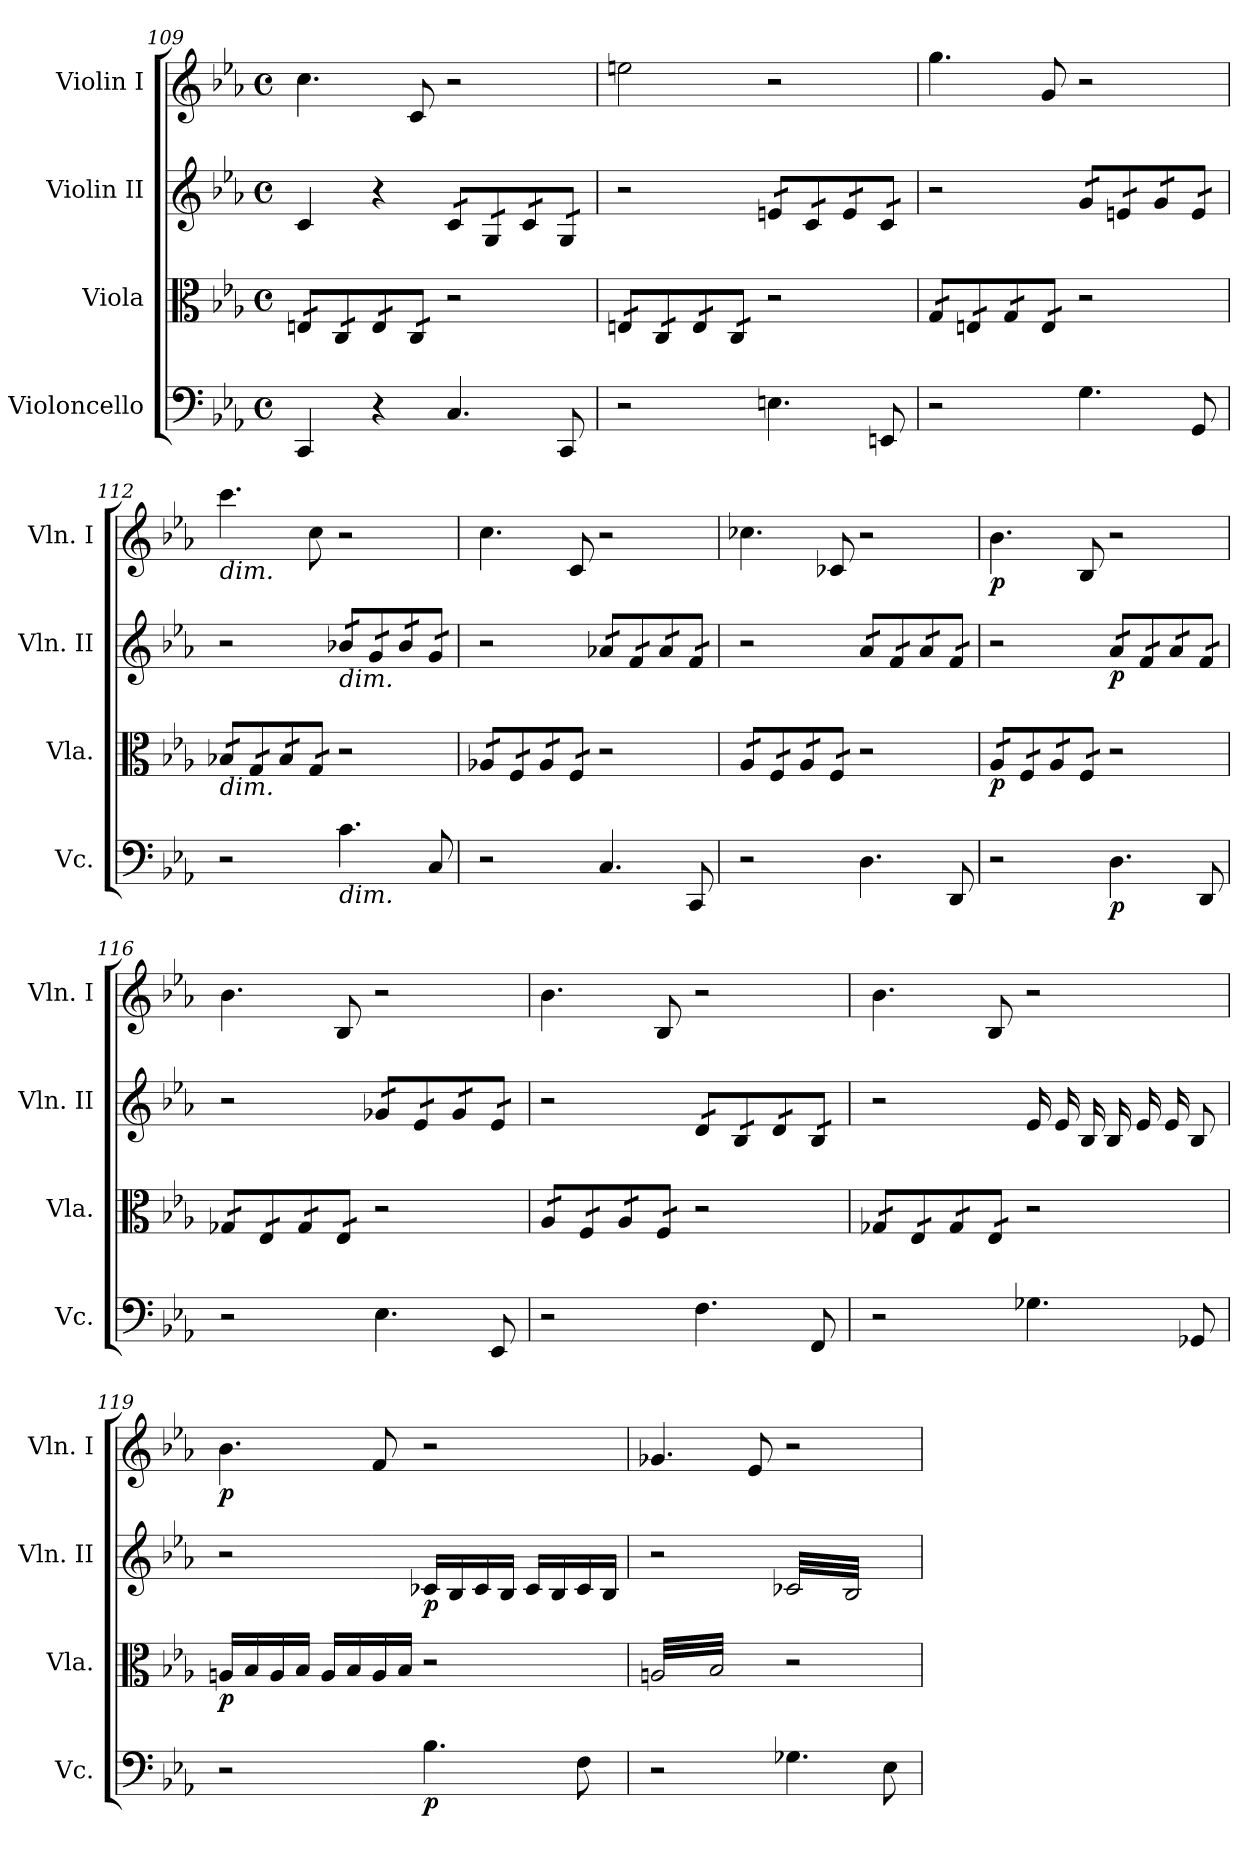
**kern	**dynam	**kern	**dynam	**kern	**dynam	**kern	**dynam
*part4	*part4	*part3	*part3	*part2	*part2	*part1	*part1
*staff4	*staff4	*staff3	*staff3	*staff2	*staff2	*staff1	*staff1
*I"Violoncello	*	*I"Viola	*	*I"Violin II	*	*I"Violin I	*
*I'Vc.	*	*I'Vla.	*	*I'Vln. II	*	*I'Vln. I	*
*clefF4	*	*clefC3	*	*clefG2	*	*clefG2	*
*k[b-e-a-]	*	*k[b-e-a-]	*	*k[b-e-a-]	*	*k[b-e-a-]	*
*E-:	*	*E-:	*	*E-:	*	*E-:	*
*M4/4	*	*M4/4	*	*M4/4	*	*M4/4	*
*met(c)	*	*met(c)	*	*met(c)	*	*met(c)	*
=109	=109	=109	=109	=109	=109	=109	=109
*	*	*tremolo	*	*	*	*	*
4CC/	.	16En/LL	.	4c/	.	4.cc\	.
.	.	16En/	.	.	.	.	.
.	.	16C/	.	.	.	.	.
.	.	16C/	.	.	.	.	.
4r	.	16E/	.	4r	.	.	.
.	.	16E/	.	.	.	.	.
.	.	16C/	.	.	.	8c/	.
.	.	16C/JJ	.	.	.	.	.
*	*	*	*	*tremolo	*	*	*
4.C/	.	2r	.	16c/LL	.	2r	.
.	.	.	.	16c/	.	.	.
.	.	.	.	16G/	.	.	.
.	.	.	.	16G/	.	.	.
.	.	.	.	16c/	.	.	.
.	.	.	.	16c/	.	.	.
8CC/	.	.	.	16G/	.	.	.
.	.	.	.	16G/JJ	.	.	.
=110	=110	=110	=110	=110	=110	=110	=110
2r	.	16En/LL	.	2r	.	2een\	.
.	.	16En/	.	.	.	.	.
.	.	16C/	.	.	.	.	.
.	.	16C/	.	.	.	.	.
.	.	16E/	.	.	.	.	.
.	.	16E/	.	.	.	.	.
.	.	16C/	.	.	.	.	.
.	.	16C/JJ	.	.	.	.	.
4.En\	.	2r	.	16en/LL	.	2r	.
.	.	.	.	16en/	.	.	.
.	.	.	.	16c/	.	.	.
.	.	.	.	16c/	.	.	.
.	.	.	.	16e/	.	.	.
.	.	.	.	16e/	.	.	.
8EEn/	.	.	.	16c/	.	.	.
.	.	.	.	16c/JJ	.	.	.
=111	=111	=111	=111	=111	=111	=111	=111
2r	.	16G/LL	.	2r	.	4.gg\	.
.	.	16G/	.	.	.	.	.
.	.	16En/	.	.	.	.	.
.	.	16En/	.	.	.	.	.
.	.	16G/	.	.	.	.	.
.	.	16G/	.	.	.	.	.
.	.	16E/	.	.	.	8g/	.
.	.	16E/JJ	.	.	.	.	.
4.G\	.	2r	.	16g/LL	.	2r	.
.	.	.	.	16g/	.	.	.
.	.	.	.	16en/	.	.	.
.	.	.	.	16en/	.	.	.
.	.	.	.	16g/	.	.	.
.	.	.	.	16g/	.	.	.
8GG/	.	.	.	16e/	.	.	.
.	.	.	.	16e/JJ	.	.	.
=112	=112	=112	=112	=112	=112	=112	=112
!	!	!	!	!	!	!LO:TX:b:i:t=dim.	!
!	!	!LO:TX:b:i:t=dim.	!	!	!	!	!
2r	.	16B-X/LL	.	2r	.	4.ccc\	.
.	.	16B-X/	.	.	.	.	.
.	.	16G/	.	.	.	.	.
.	.	16G/	.	.	.	.	.
.	.	16B-/	.	.	.	.	.
.	.	16B-/	.	.	.	.	.
.	.	16G/	.	.	.	8cc\	.
.	.	16G/JJ	.	.	.	.	.
!	!	!	!	!LO:TX:b:i:t=dim.	!	!	!
!LO:TX:b:i:t=dim.	!	!	!	!	!	!	!
4.c\	.	2r	.	16b-X/LL	.	2r	.
.	.	.	.	16b-X/	.	.	.
.	.	.	.	16g/	.	.	.
.	.	.	.	16g/	.	.	.
.	.	.	.	16b-/	.	.	.
.	.	.	.	16b-/	.	.	.
8C/	.	.	.	16g/	.	.	.
.	.	.	.	16g/JJ	.	.	.
=113	=113	=113	=113	=113	=113	=113	=113
2r	.	16A-X/LL	.	2r	.	4.cc\	.
.	.	16A-X/	.	.	.	.	.
.	.	16F/	.	.	.	.	.
.	.	16F/	.	.	.	.	.
.	.	16A-/	.	.	.	.	.
.	.	16A-/	.	.	.	.	.
.	.	16F/	.	.	.	8c/	.
.	.	16F/JJ	.	.	.	.	.
4.C/	.	2r	.	16a-X/LL	.	2r	.
.	.	.	.	16a-X/	.	.	.
.	.	.	.	16f/	.	.	.
.	.	.	.	16f/	.	.	.
.	.	.	.	16a-/	.	.	.
.	.	.	.	16a-/	.	.	.
8CC/	.	.	.	16f/	.	.	.
.	.	.	.	16f/JJ	.	.	.
=114	=114	=114	=114	=114	=114	=114	=114
2r	.	16A-/LL	.	2r	.	4.cc-X\	.
.	.	16A-/	.	.	.	.	.
.	.	16F/	.	.	.	.	.
.	.	16F/	.	.	.	.	.
.	.	16A-/	.	.	.	.	.
.	.	16A-/	.	.	.	.	.
.	.	16F/	.	.	.	8c-X/	.
.	.	16F/JJ	.	.	.	.	.
4.D\	.	2r	.	16a-/LL	.	2r	.
.	.	.	.	16a-/	.	.	.
.	.	.	.	16f/	.	.	.
.	.	.	.	16f/	.	.	.
.	.	.	.	16a-/	.	.	.
.	.	.	.	16a-/	.	.	.
8DD/	.	.	.	16f/	.	.	.
.	.	.	.	16f/JJ	.	.	.
=115	=115	=115	=115	=115	=115	=115	=115
!	!	!	!LO:DY:b	!	!	!	!LO:DY:b
2r	.	16A-/LL	p	2r	.	4.b-\	p
.	.	16A-/	.	.	.	.	.
.	.	16F/	.	.	.	.	.
.	.	16F/	.	.	.	.	.
.	.	16A-/	.	.	.	.	.
.	.	16A-/	.	.	.	.	.
.	.	16F/	.	.	.	8B-/	.
.	.	16F/JJ	.	.	.	.	.
!	!LO:DY:b	!	!	!	!LO:DY:b	!	!
4.D\	p	2r	.	16a-/LL	p	2r	.
.	.	.	.	16a-/	.	.	.
.	.	.	.	16f/	.	.	.
.	.	.	.	16f/	.	.	.
.	.	.	.	16a-/	.	.	.
.	.	.	.	16a-/	.	.	.
8DD/	.	.	.	16f/	.	.	.
.	.	.	.	16f/JJ	.	.	.
=116	=116	=116	=116	=116	=116	=116	=116
2r	.	16G-X/LL	.	2r	.	4.b-\	.
.	.	16G-X/	.	.	.	.	.
.	.	16E-/	.	.	.	.	.
.	.	16E-/	.	.	.	.	.
.	.	16G-/	.	.	.	.	.
.	.	16G-/	.	.	.	.	.
.	.	16E-/	.	.	.	8B-/	.
.	.	16E-/JJ	.	.	.	.	.
4.E-\	.	2r	.	16g-X/LL	.	2r	.
.	.	.	.	16g-X/	.	.	.
.	.	.	.	16e-/	.	.	.
.	.	.	.	16e-/	.	.	.
.	.	.	.	16g-/	.	.	.
.	.	.	.	16g-/	.	.	.
8EE-/	.	.	.	16e-/	.	.	.
.	.	.	.	16e-/JJ	.	.	.
=117	=117	=117	=117	=117	=117	=117	=117
2r	.	16A-/LL	.	2r	.	4.b-\	.
.	.	16A-/	.	.	.	.	.
.	.	16F/	.	.	.	.	.
.	.	16F/	.	.	.	.	.
.	.	16A-/	.	.	.	.	.
.	.	16A-/	.	.	.	.	.
.	.	16F/	.	.	.	8B-/	.
.	.	16F/JJ	.	.	.	.	.
4.F\	.	2r	.	16d/LL	.	2r	.
.	.	.	.	16d/	.	.	.
.	.	.	.	16B-/	.	.	.
.	.	.	.	16B-/	.	.	.
.	.	.	.	16d/	.	.	.
.	.	.	.	16d/	.	.	.
8FF/	.	.	.	16B-/	.	.	.
.	.	.	.	16B-/JJ	.	.	.
=118	=118	=118	=118	=118	=118	=118	=118
2r	.	16G-X/LL	.	2r	.	4.b-\	.
.	.	16G-X/	.	.	.	.	.
.	.	16E-/	.	.	.	.	.
.	.	16E-/	.	.	.	.	.
.	.	16G-/	.	.	.	.	.
.	.	16G-/	.	.	.	.	.
.	.	16E-/	.	.	.	8B-/	.
.	.	16E-/JJ	.	.	.	.	.
*	*	*Xtremolo	*	*	*	*	*
4.G-X\	.	2r	.	16e-/LL	.	2r	.
.	.	.	.	16e-/	.	.	.
.	.	.	.	16B-/	.	.	.
.	.	.	.	16B-/	.	.	.
.	.	.	.	16e-/	.	.	.
.	.	.	.	16e-/	.	.	.
*	*	*	*	*Xtremolo	*	*	*
8GG-X/	.	.	.	8B-/J	.	.	.
=119	=119	=119	=119	=119	=119	=119	=119
!	!	!	!LO:DY:b	!	!	!	!LO:DY:b
2r	.	16An/LL	p	2r	.	4.b-\	p
.	.	16B-/	.	.	.	.	.
.	.	16A/	.	.	.	.	.
.	.	16B-/JJ	.	.	.	.	.
.	.	16A/LL	.	.	.	.	.
.	.	16B-/	.	.	.	.	.
.	.	16A/	.	.	.	8f/	.
.	.	16B-/JJ	.	.	.	.	.
!	!LO:DY:b	!	!	!	!LO:DY:b	!	!
4.B-\	p	2r	.	16c-X/LL	p	2r	.
.	.	.	.	16B-/	.	.	.
.	.	.	.	16c-/	.	.	.
.	.	.	.	16B-/JJ	.	.	.
.	.	.	.	16c-/LL	.	.	.
.	.	.	.	16B-/	.	.	.
8F\	.	.	.	16c-/	.	.	.
.	.	.	.	16B-/JJ	.	.	.
=120	=120	=120	=120	=120	=120	=120	=120
*	*	*tremolo	*	*	*	*	*
2r	.	32An/LLL	.	2r	.	4.g-X/	.
.	.	32B-/	.	.	.	.	.
.	.	32An/	.	.	.	.	.
.	.	32B-/	.	.	.	.	.
.	.	32An/	.	.	.	.	.
.	.	32B-/	.	.	.	.	.
.	.	32An/	.	.	.	.	.
.	.	32B-/	.	.	.	.	.
.	.	32An/	.	.	.	.	.
.	.	32B-/	.	.	.	.	.
.	.	32An/	.	.	.	.	.
.	.	32B-/	.	.	.	.	.
.	.	32An/	.	.	.	8e-/	.
.	.	32B-/	.	.	.	.	.
.	.	32An/	.	.	.	.	.
.	.	32B-/JJJ	.	.	.	.	.
*	*	*Xtremolo	*	*	*	*	*
*	*	*	*	*tremolo	*	*	*
4.G-X\	.	2r	.	32c-X/LLL	.	2r	.
.	.	.	.	32B-/	.	.	.
.	.	.	.	32c-X/	.	.	.
.	.	.	.	32B-/	.	.	.
.	.	.	.	32c-X/	.	.	.
.	.	.	.	32B-/	.	.	.
.	.	.	.	32c-X/	.	.	.
.	.	.	.	32B-/	.	.	.
.	.	.	.	32c-X/	.	.	.
.	.	.	.	32B-/	.	.	.
.	.	.	.	32c-X/	.	.	.
.	.	.	.	32B-/	.	.	.
8E-\	.	.	.	32c-X/	.	.	.
.	.	.	.	32B-/	.	.	.
.	.	.	.	32c-X/	.	.	.
.	.	.	.	32B-/JJJ	.	.	.
*	*	*	*	*Xtremolo	*	*	*
.	.	.	.	.	.	.	.
.	.	.	.	.	.	.	.
.	.	.	.	.	.	.	.
.	.	.	.	.	.	.	.
.	.	.	.	.	.	.	.
.	.	.	.	.	.	.	.
.	.	.	.	.	.	.	.
.	.	.	.	.	.	.	.
=	=	=	=	=	=	=	=
*-	*-	*-	*-	*-	*-	*-	*-
